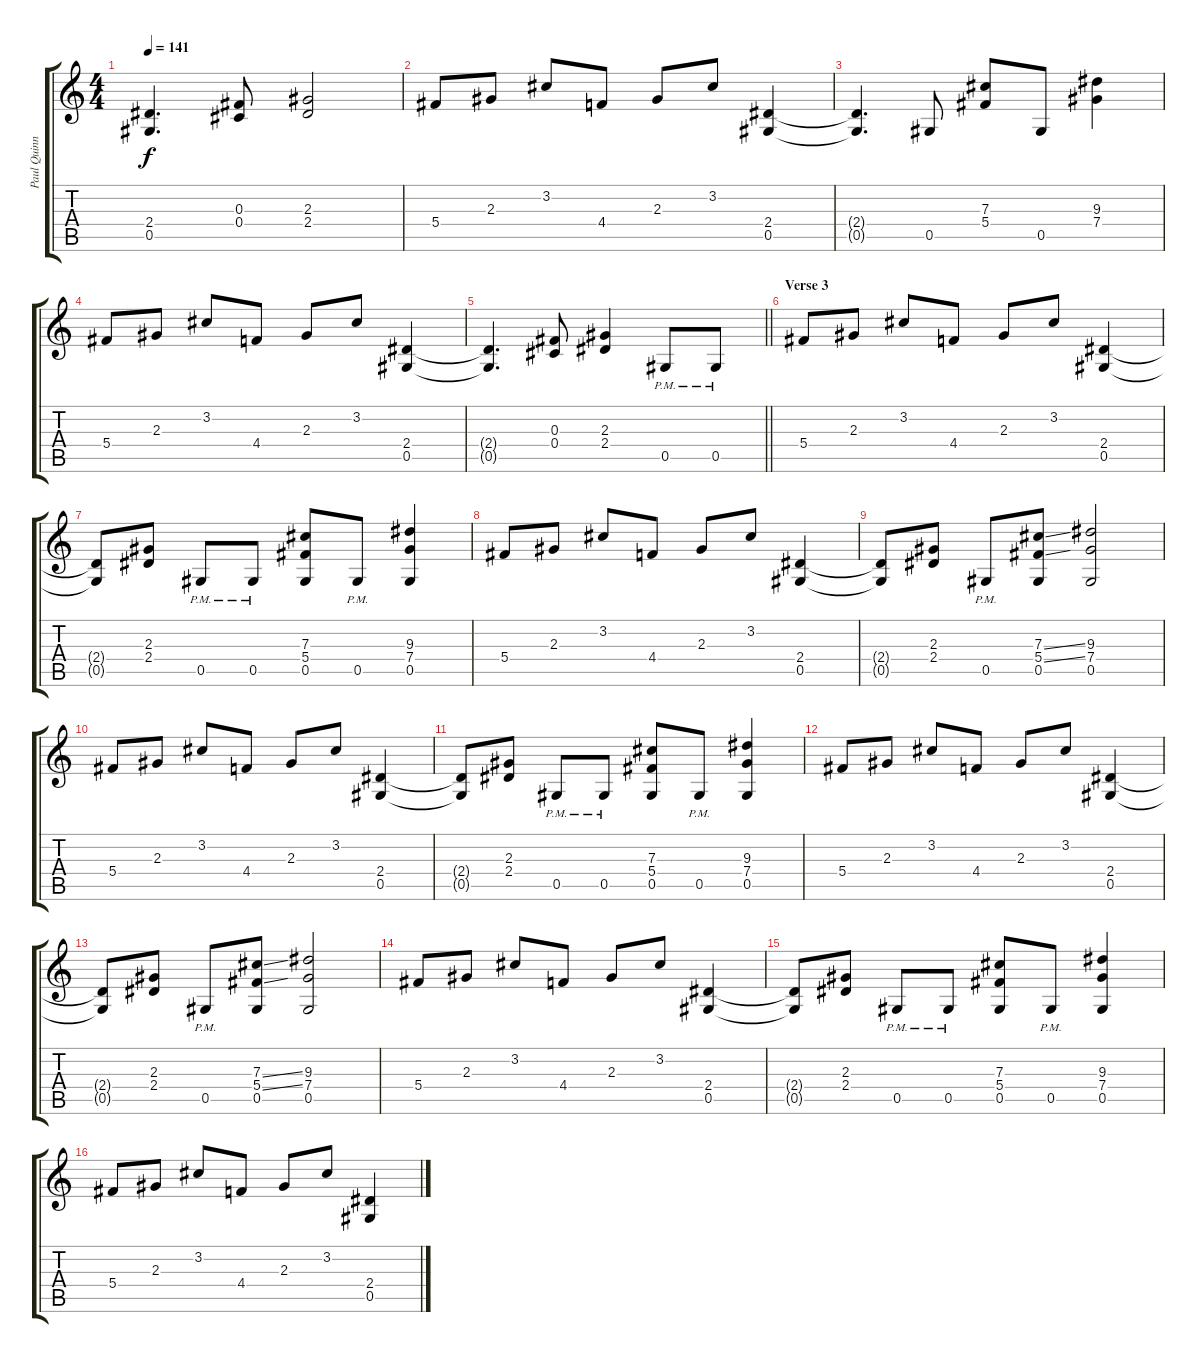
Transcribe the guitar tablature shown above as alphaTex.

\track ("Paul Quinn" "Paul Quinn") {instrument overdrivenguitar}
\staff {score tabs}
\tuning (Eb4 Bb3 Gb3 Db3 Ab2 Eb2) {hide}
\ts (4 4)
\tempo 141
\clef g2
\ks c
(2.4{t} 0.5{t}).4{d dy f} (0.3 0.4).8 (2.3 2.4).2 |
5.4.8 2.3.8 3.2.8 4.4.8 2.3.8 3.2.8 (2.4 0.5).4 |
(2.4{t} 0.5{t}).4{d} 0.5.8 (7.3 5.4).8 0.5.8 (9.3 7.4).4 |
5.4.8 2.3.8 3.2.8 4.4.8 2.3.8 3.2.8 (2.4 0.5).4 |
\barLineRight lightlight
(2.4{t} 0.5{t}).4{d} (0.3 0.4).8 (2.3 2.4).4 0.5{pm}.8 0.5{pm}.8 |
\section ("" "Verse 3")
5.4.8 2.3.8 3.2.8 4.4.8 2.3.8 3.2.8 (2.4 0.5).4 |
(2.4{t} 0.5{t}).8 (2.3 2.4).8 0.5{pm}.8 0.5{pm}.8 (7.3 5.4 0.5).8 0.5{pm}.8 (9.3 7.4 0.5).4 |
5.4.8 2.3.8 3.2.8 4.4.8 2.3.8 3.2.8 (2.4 0.5).4 |
(2.4{t} 0.5{t}).8 (2.3 2.4).8 0.5{pm}.8 (7.3{ss} 5.4{ss} 0.5).8 (9.3 7.4 0.5).2 |
5.4.8 2.3.8 3.2.8 4.4.8 2.3.8 3.2.8 (2.4 0.5).4 |
(2.4{t} 0.5{t}).8 (2.3 2.4).8 0.5{pm}.8 0.5{pm}.8 (7.3 5.4 0.5).8 0.5{pm}.8 (9.3 7.4 0.5).4 |
5.4.8 2.3.8 3.2.8 4.4.8 2.3.8 3.2.8 (2.4 0.5).4 |
(2.4{t} 0.5{t}).8 (2.3 2.4).8 0.5{pm}.8 (7.3{ss} 5.4{ss} 0.5).8 (9.3 7.4 0.5).2 |
5.4.8 2.3.8 3.2.8 4.4.8 2.3.8 3.2.8 (2.4 0.5).4 |
(2.4{t} 0.5{t}).8 (2.3 2.4).8 0.5{pm}.8 0.5{pm}.8 (7.3 5.4 0.5).8 0.5{pm}.8 (9.3 7.4 0.5).4 |
5.4.8 2.3.8 3.2.8 4.4.8 2.3.8 3.2.8 (2.4 0.5).4
